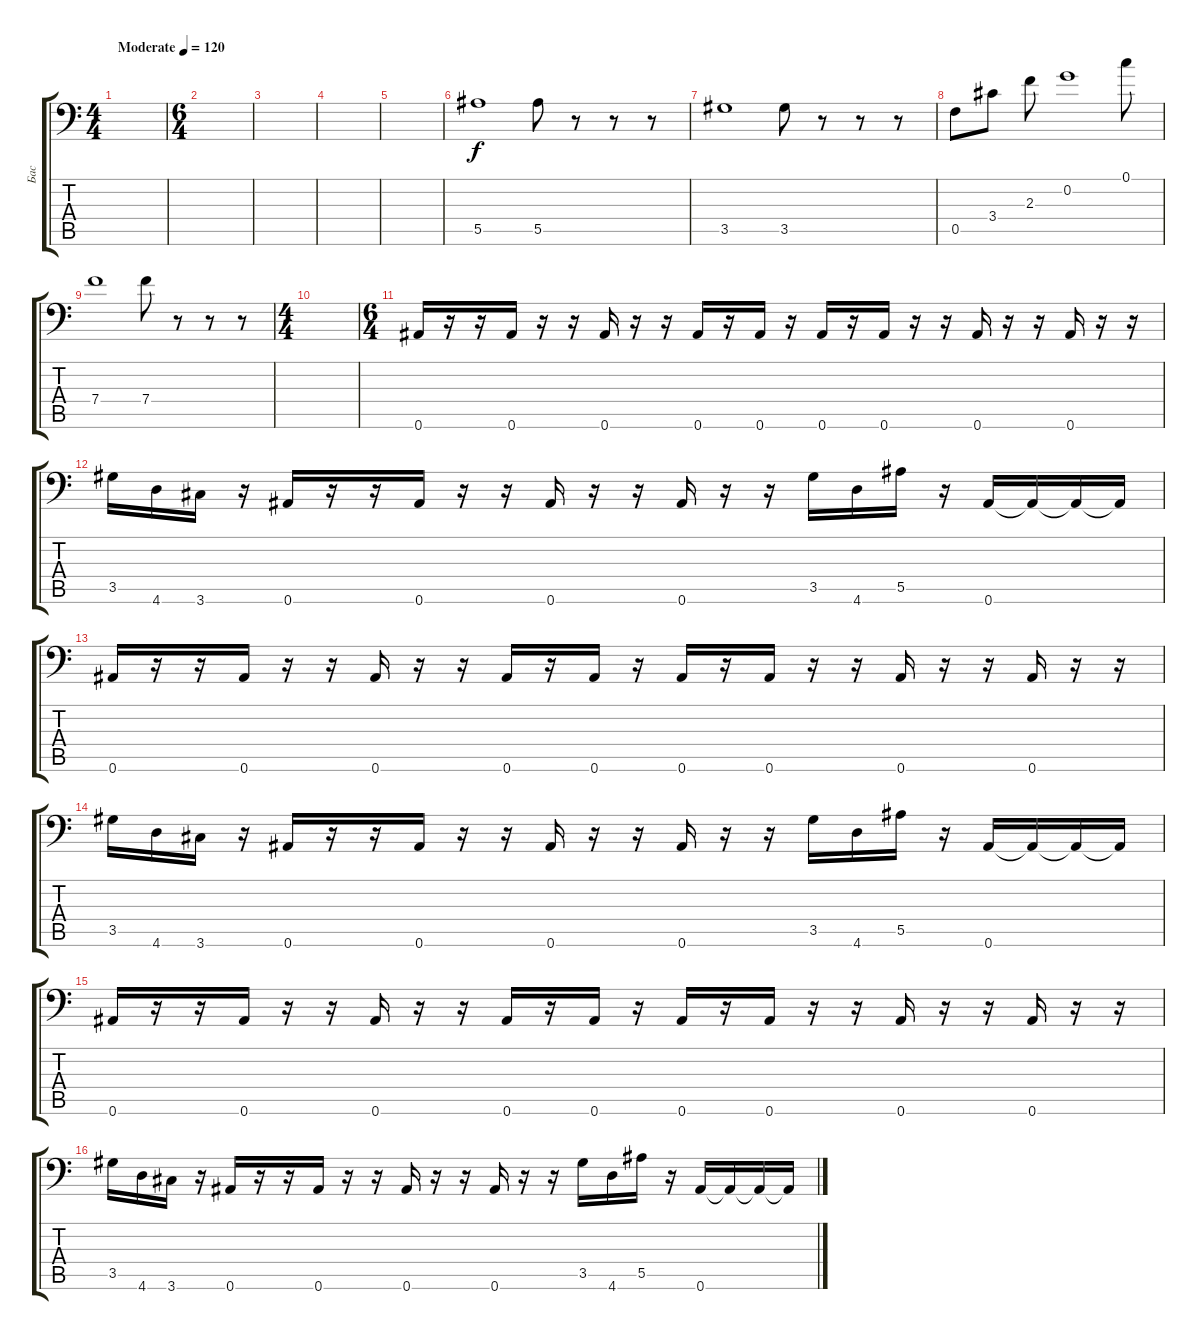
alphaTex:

\track ("Бас" "Бас") {instrument electricbassfinger}
\staff {score tabs}
\tuning (C4 G3 Eb3 Bb2 F2 Bb1) {hide}
\ts (4 4)
\tempo (120 "Moderate")
\clef f4
\ks c
|
\ts (6 4)
|
|
|
|
5.5.1 5.5.8 r.8 r.8 r.8 |
3.5.1 3.5.8 r.8 r.8 r.8 |
0.5.8 3.4.8 2.3.8 0.2.1 0.1.8 |
7.4.1 7.4.8 r.8 r.8 r.8 |
\ts (4 4)
|
\ts (6 4)
0.6.16 r.16 r.16 0.6.16 r.16 r.16 0.6.16 r.16 r.16 0.6.16 r.16 0.6.16 r.16 0.6.16 r.16 0.6.16 r.16 r.16 0.6.16 r.16 r.16 0.6.16 r.16 r.16 |
3.5.16 4.6.16 3.6.16 r.16 0.6.16 r.16 r.16 0.6.16 r.16 r.16 0.6.16 r.16 r.16 0.6.16 r.16 r.16 3.5.16 4.6.16 5.5.16 r.16 0.6.16 0.6{t}.16 0.6{t}.16 0.6{t}.16 |
0.6.16 r.16 r.16 0.6.16 r.16 r.16 0.6.16 r.16 r.16 0.6.16 r.16 0.6.16 r.16 0.6.16 r.16 0.6.16 r.16 r.16 0.6.16 r.16 r.16 0.6.16 r.16 r.16 |
3.5.16 4.6.16 3.6.16 r.16 0.6.16 r.16 r.16 0.6.16 r.16 r.16 0.6.16 r.16 r.16 0.6.16 r.16 r.16 3.5.16 4.6.16 5.5.16 r.16 0.6.16 0.6{t}.16 0.6{t}.16 0.6{t}.16 |
0.6.16 r.16 r.16 0.6.16 r.16 r.16 0.6.16 r.16 r.16 0.6.16 r.16 0.6.16 r.16 0.6.16 r.16 0.6.16 r.16 r.16 0.6.16 r.16 r.16 0.6.16 r.16 r.16 |
3.5.16 4.6.16 3.6.16 r.16 0.6.16 r.16 r.16 0.6.16 r.16 r.16 0.6.16 r.16 r.16 0.6.16 r.16 r.16 3.5.16 4.6.16 5.5.16 r.16 0.6.16 0.6{t}.16 0.6{t}.16 0.6{t}.16
